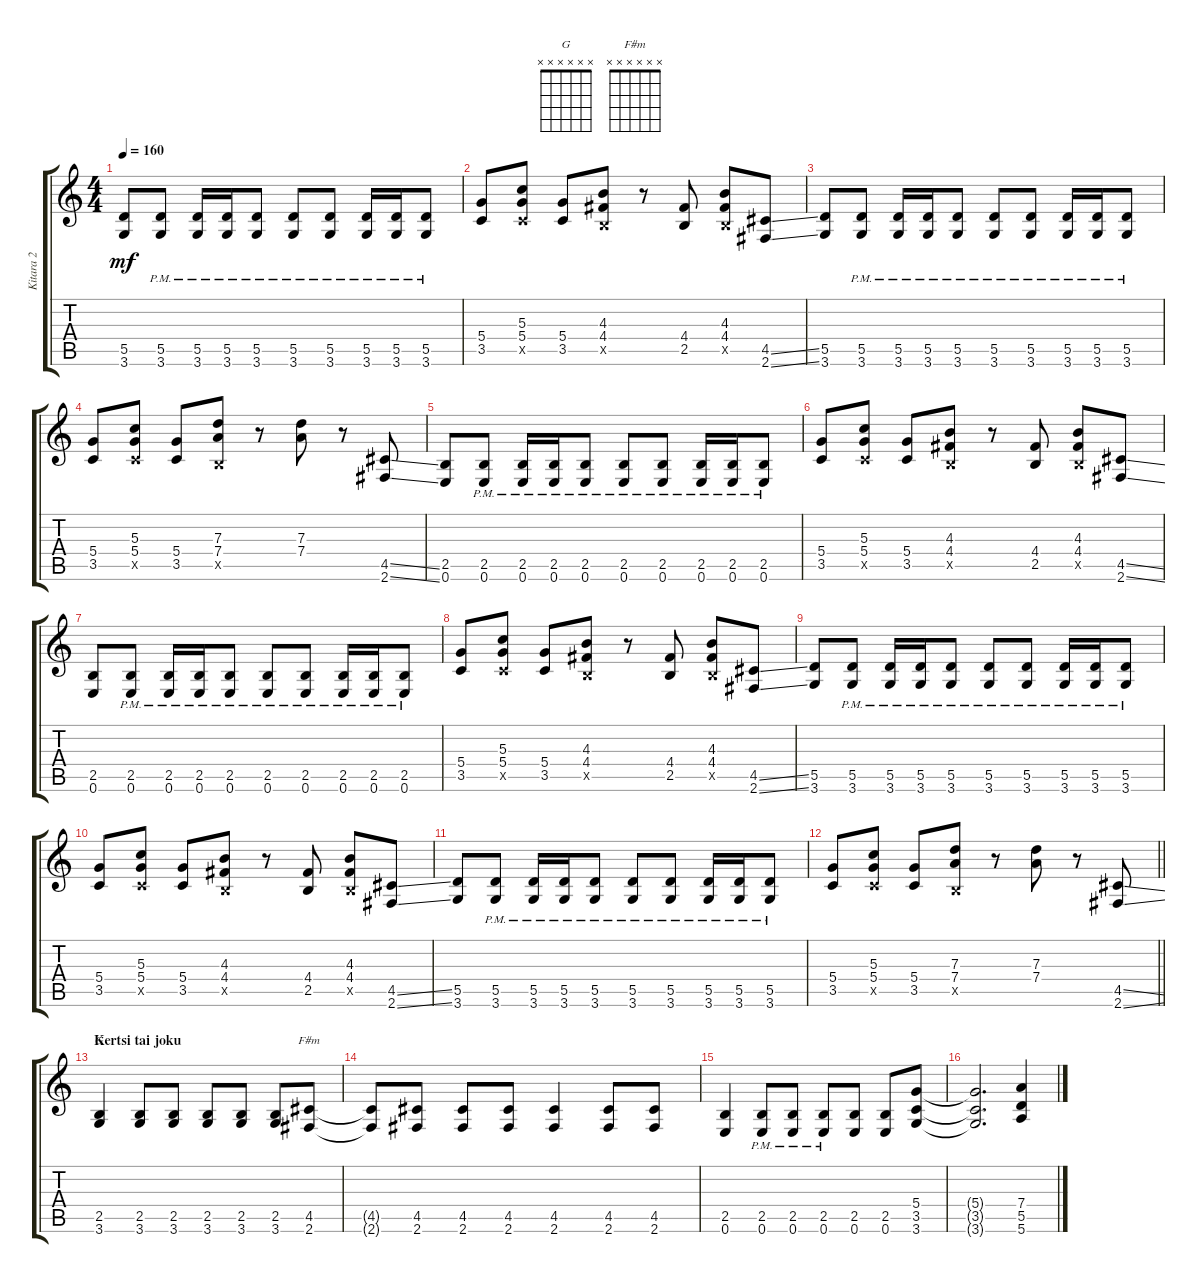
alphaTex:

\track ("Kitara 2" "Kitara 2") {instrument overdrivenguitar}
\staff {score tabs}
\tuning (E4 B3 G3 D3 A2 E2) {hide}
\chord ("G" x x x x x x)
\chord ("F#m" x x x x x x)
\ts (4 4)
\tempo 160
\clef g2
\ks c
(5.5 3.6).8{dy mf} (5.5{pm} 3.6{pm}).8 (5.5{pm} 3.6{pm}).16 (5.5{pm} 3.6{pm}).16 (5.5{pm} 3.6{pm}).8 (5.5{pm} 3.6{pm}).8 (5.5{pm} 3.6{pm}).8 (5.5{pm} 3.6{pm}).16 (5.5{pm} 3.6{pm}).16 (5.5{pm} 3.6{pm}).8 |
(5.4 3.5).8 (5.3 5.4 3.5{x}).8 (5.4 3.5).8 (4.3 4.4 2.5{x}).8 r.8 (4.4 2.5).8 (4.3 4.4 2.5{x}).8 (4.5{ss} 2.6{ss}).8 |
(5.5 3.6).8 (5.5{pm} 3.6{pm}).8 (5.5{pm} 3.6{pm}).16 (5.5{pm} 3.6{pm}).16 (5.5{pm} 3.6{pm}).8 (5.5{pm} 3.6{pm}).8 (5.5{pm} 3.6{pm}).8 (5.5{pm} 3.6{pm}).16 (5.5{pm} 3.6{pm}).16 (5.5{pm} 3.6{pm}).8 |
(5.4 3.5).8 (5.3 5.4 3.5{x}).8 (5.4 3.5).8 (7.3 7.4 2.5{x}).8 r.8 (7.3 7.4).8 r.8 (4.5{ss} 2.6{ss}).8 |
(2.5 0.6).8 (2.5{pm} 0.6{pm}).8 (2.5{pm} 0.6{pm}).16 (2.5{pm} 0.6{pm}).16 (2.5{pm} 0.6{pm}).8 (2.5{pm} 0.6{pm}).8 (2.5{pm} 0.6{pm}).8 (2.5{pm} 0.6{pm}).16 (2.5{pm} 0.6{pm}).16 (2.5{pm} 0.6{pm}).8 |
(5.4 3.5).8 (5.3 5.4 3.5{x}).8 (5.4 3.5).8 (4.3 4.4 2.5{x}).8 r.8 (4.4 2.5).8 (4.3 4.4 2.5{x}).8 (4.5{ss} 2.6{ss}).8 |
(2.5 0.6).8 (2.5{pm} 0.6{pm}).8 (2.5{pm} 0.6{pm}).16 (2.5{pm} 0.6{pm}).16 (2.5{pm} 0.6{pm}).8 (2.5{pm} 0.6{pm}).8 (2.5{pm} 0.6{pm}).8 (2.5{pm} 0.6{pm}).16 (2.5{pm} 0.6{pm}).16 (2.5{pm} 0.6{pm}).8 |
(5.4 3.5).8 (5.3 5.4 3.5{x}).8 (5.4 3.5).8 (4.3 4.4 2.5{x}).8 r.8 (4.4 2.5).8 (4.3 4.4 2.5{x}).8 (4.5{ss} 2.6{ss}).8 |
(5.5 3.6).8 (5.5{pm} 3.6{pm}).8 (5.5{pm} 3.6{pm}).16 (5.5{pm} 3.6{pm}).16 (5.5{pm} 3.6{pm}).8 (5.5{pm} 3.6{pm}).8 (5.5{pm} 3.6{pm}).8 (5.5{pm} 3.6{pm}).16 (5.5{pm} 3.6{pm}).16 (5.5{pm} 3.6{pm}).8 |
(5.4 3.5).8 (5.3 5.4 3.5{x}).8 (5.4 3.5).8 (4.3 4.4 2.5{x}).8 r.8 (4.4 2.5).8 (4.3 4.4 2.5{x}).8 (4.5{ss} 2.6{ss}).8 |
(5.5 3.6).8 (5.5{pm} 3.6{pm}).8 (5.5{pm} 3.6{pm}).16 (5.5{pm} 3.6{pm}).16 (5.5{pm} 3.6{pm}).8 (5.5{pm} 3.6{pm}).8 (5.5{pm} 3.6{pm}).8 (5.5{pm} 3.6{pm}).16 (5.5{pm} 3.6{pm}).16 (5.5{pm} 3.6{pm}).8 |
\barLineRight lightlight
(5.4 3.5).8 (5.3 5.4 3.5{x}).8 (5.4 3.5).8 (7.3 7.4 2.5{x}).8 r.8 (7.3 7.4).8 r.8 (4.5{ss} 2.6{ss}).8 |
\section ("" "Kertsi tai joku")
(2.5 3.6).4{ch "G"} (2.5 3.6).8 (2.5 3.6).8 (2.5 3.6).8 (2.5 3.6).8 (2.5 3.6).8 (4.5 2.6).8{ch "F#m"} |
(4.5{t} 2.6{t}).8 (4.5 2.6).8 (4.5 2.6).8 (4.5 2.6).8 (4.5 2.6).4 (4.5 2.6).8 (4.5 2.6).8 |
(2.5 0.6).4 (2.5{pm} 0.6{pm}).8 (2.5{pm} 0.6{pm}).8 (2.5{pm} 0.6{pm}).8 (2.5 0.6).8 (2.5 0.6).8 (5.4 3.5 3.6).8 |
(5.4{t} 3.5{t} 3.6{t}).2{d} (7.4 5.5 5.6).4
